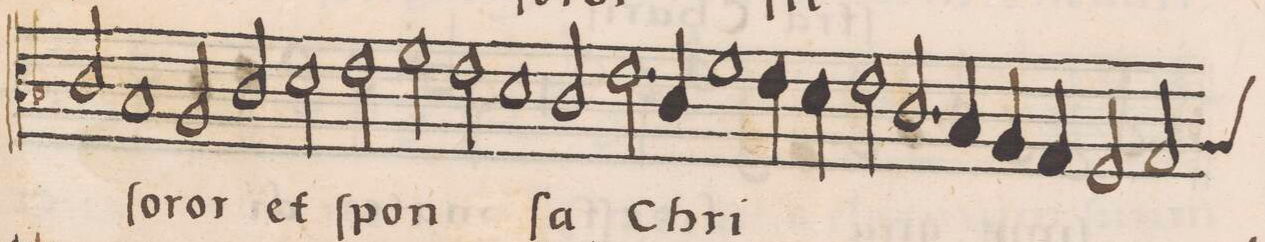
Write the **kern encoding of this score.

**kern	**text
*I"CANTVS	*
*clefC3	*
*k[b-]	*
*met(C)	*
*M2/1	*
2c/	.
1B-	ſo-
=36-	=36-
2A/	-ror
2c/	et
2d\	.
2e\	ſpon-
=37-	=37-
2f\	.
2e\	.
1d	.
=38-	=38-
2c/	-ſa
2.e\	Chri-
4c/	.
1f\	.
=39-	=39-
4e\	.
4d\	.
2e\	.
2.c/	.
=40-	=40-
4B-/	.
4A/	.
4G/	.
2F/	.
*custos:A	*
2G/	.
=41-	=41-
*-	*-
